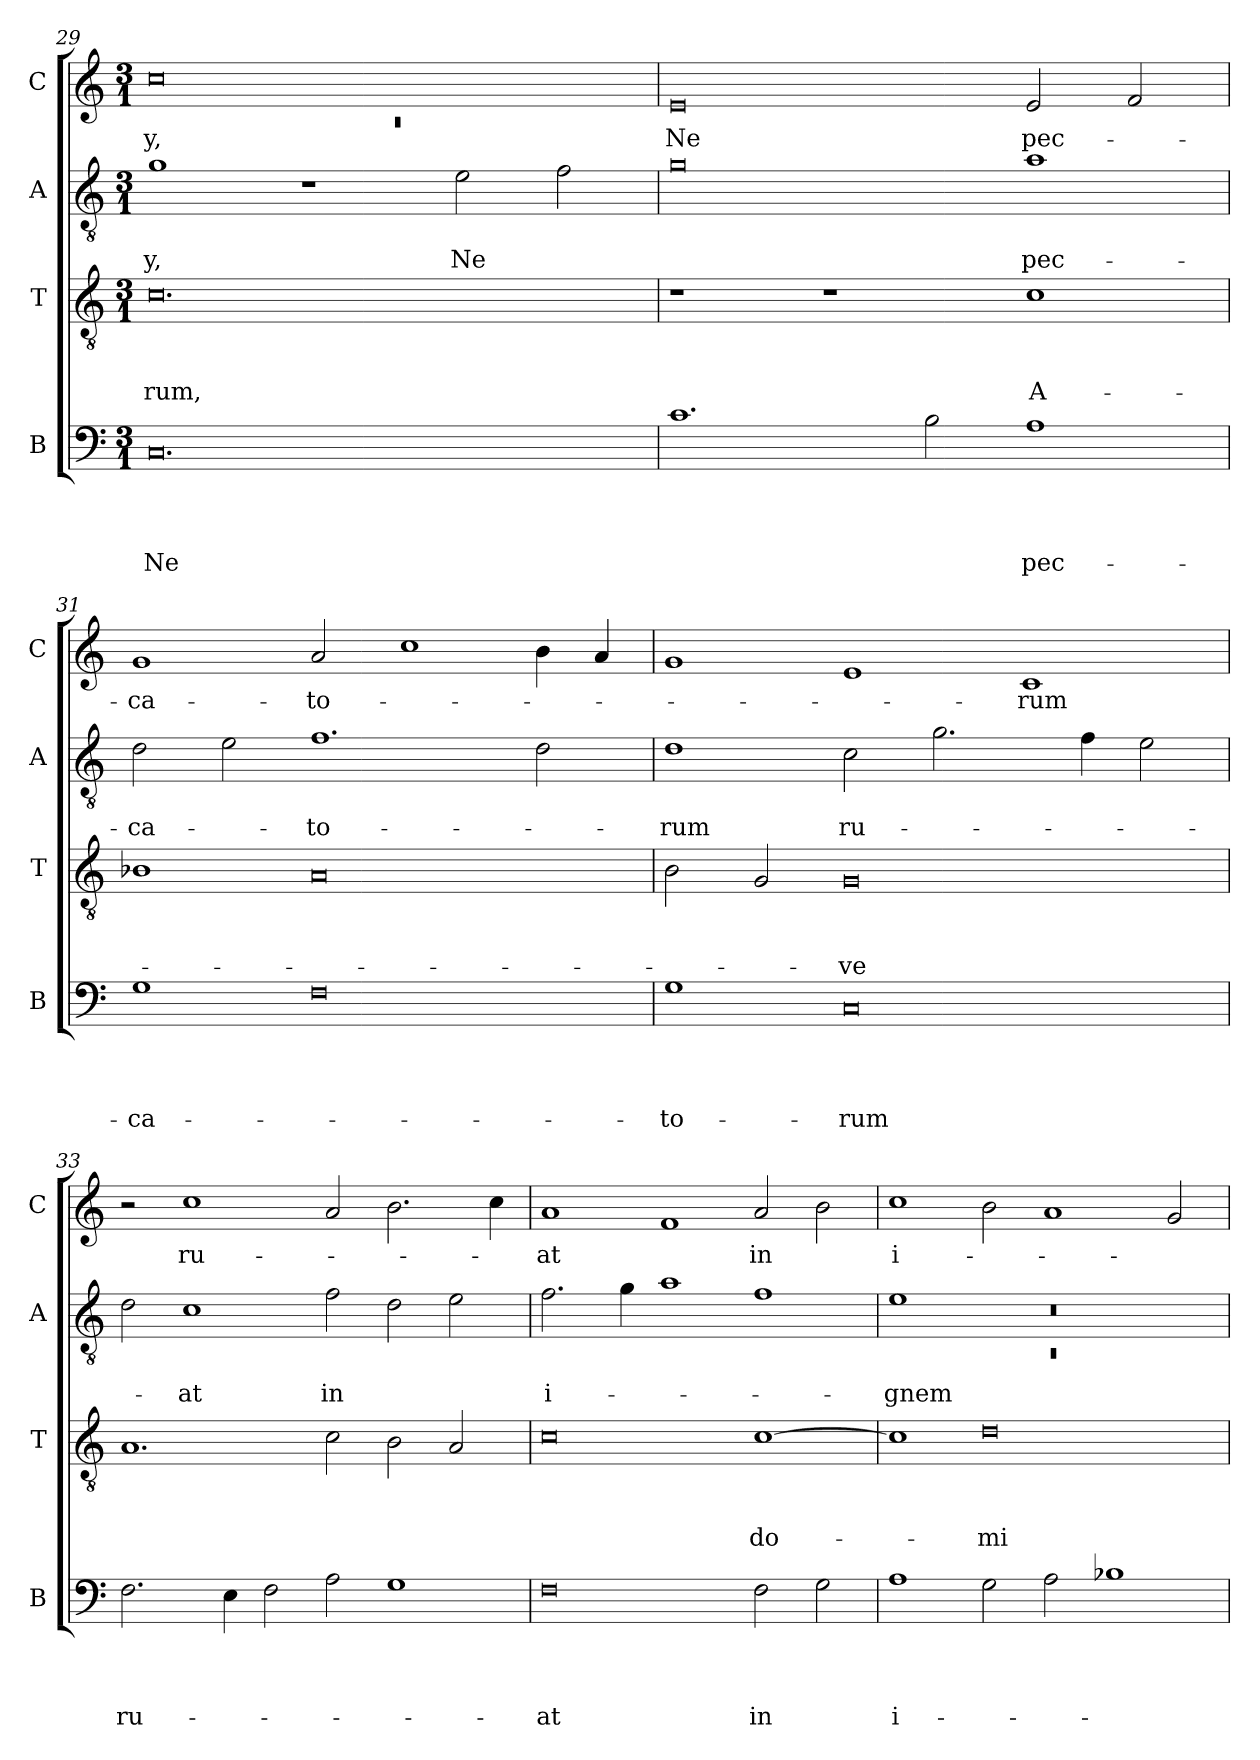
**kern	**text	**text	**text	**text	**kern	**text	**text	**text	**kern	**text	**text	**kern	**text
*part4	*part4	*part4	*part4	*part4	*part3	*part3	*part3	*part3	*part2	*part2	*part2	*part1	*part1
*staff4	*staff4	*staff4	*staff4	*staff4	*staff3	*staff3	*staff3	*staff3	*staff2	*staff2	*staff2	*staff1	*staff1
*I"B	*	*	*	*	*I"T	*	*	*	*I"A	*	*	*I"C	*
*I'B	*	*	*	*	*I'T	*	*	*	*I'A	*	*	*I'C	*
*clefF4	*	*	*	*	*clefGv2	*	*	*	*clefGv2	*	*	*clefG2	*
*k[]	*	*	*	*	*k[]	*	*	*	*k[]	*	*	*k[]	*
*C:	*	*	*	*	*C:	*	*	*	*C:	*	*	*C:	*
*M3/1	*	*	*	*	*M3/1	*	*	*	*M3/1	*	*	*M3/1	*
=29	=29	=29	=29	=29	=29	=29	=29	=29	=29	=29	=29	=29	=29
*	*	*	*	*	*	*	*	*	*	*	*	*^	*
!	!	!	!	!LO:LY:b	!	!	!	!LO:LY:b	!	!	!LO:LY:b:rj	!	!LO:N:vis=1	!LO:LY:b:rj
0.C	.	.	.	Ne	0.c	.	.	-rum,	1g	.	-y,	0cc	0.rc	-y,
.	.	.	.	.	.	.	.	.	1r	.	.	.	.	.
!	!	!	!	!	!	!	!	!	!	!	!LO:LY:b	!	!	!
.	.	.	.	.	.	.	.	.	2e\	.	Ne	1ryy	.	.
.	.	.	.	.	.	.	.	.	2f\	.	.	.	.	.
*	*	*	*	*	*	*	*	*	*	*	*	*v	*v	*
=30	=30	=30	=30	=30	=30	=30	=30	=30	=30	=30	=30	=30	=30
!	!	!	!	!	!	!	!	!	!	!	!	!	!LO:LY:b
1.c	.	.	.	.	1r	.	.	.	0g	.	.	0e	Ne
.	.	.	.	.	1r	.	.	.	.	.	.	.	.
2B\	.	.	.	.	.	.	.	.	.	.	.	.	.
!	!	!	!	!LO:LY:b	!	!	!	!LO:LY:b	!	!	!LO:LY:b	!	!LO:LY:b
1A	.	.	.	pec-	1c	.	.	A-	1a	.	pec-	2e/	pec-
.	.	.	.	.	.	.	.	.	.	.	.	2f/	.
=31	=31	=31	=31	=31	=31	=31	=31	=31	=31	=31	=31	=31	=31
!	!	!	!	!LO:LY:b	!	!	!	!	!	!	!LO:LY:b	!	!LO:LY:b
1G	.	.	.	-ca-	1B-X	.	.	.	2d\	.	-ca-	1g	-ca-
.	.	.	.	.	.	.	.	.	2e\	.	.	.	.
!	!	!	!	!	!	!	!	!	!	!	!LO:LY:b	!	!LO:LY:b
0F	.	.	.	.	0A	.	.	.	1.f	.	-to-	2a/	-to-
.	.	.	.	.	.	.	.	.	.	.	.	1cc	.
.	.	.	.	.	.	.	.	.	2d\	.	.	4b\	.
.	.	.	.	.	.	.	.	.	.	.	.	4a/	.
!!LO:PB:g=z
=32	=32	=32	=32	=32	=32	=32	=32	=32	=32	=32	=32	=32	=32
!	!	!	!	!LO:LY:b	!	!	!	!	!	!	!LO:LY:b	!	!
1G	.	.	.	-to-	2B\	.	.	.	1d	.	-rum	1g	.
.	.	.	.	.	2G/	.	.	.	.	.	.	.	.
!	!	!	!	!LO:LY:b	!	!	!	!LO:LY:b	!	!	!LO:LY:b	!	!
0C	.	.	.	-rum	0G	.	.	-ve	2c\	.	ru-	1e	.
.	.	.	.	.	.	.	.	.	2.g\	.	.	.	.
!	!	!	!	!	!	!	!	!	!	!	!	!	!LO:LY:b
.	.	.	.	.	.	.	.	.	.	.	.	1c	-rum
.	.	.	.	.	.	.	.	.	4f\	.	.	.	.
.	.	.	.	.	.	.	.	.	2e\	.	.	.	.
=33	=33	=33	=33	=33	=33	=33	=33	=33	=33	=33	=33	=33	=33
!	!	!	!	!LO:LY:b	!	!	!	!	!	!	!	!	!
2.F\	.	.	.	ru-	1.A	.	.	.	2d\	.	.	2r	.
!	!	!	!	!	!	!	!	!	!	!	!LO:LY:b	!	!LO:LY:b
.	.	.	.	.	.	.	.	.	1c	.	-at	1cc	ru-
4E\	.	.	.	.	.	.	.	.	.	.	.	.	.
2F\	.	.	.	.	.	.	.	.	.	.	.	.	.
!	!	!	!	!	!	!	!	!	!	!	!LO:LY:b	!	!
2A\	.	.	.	.	2c\	.	.	.	2f\	.	in	2a/	.
1G	.	.	.	.	2B\	.	.	.	2d\	.	.	2.b\	.
.	.	.	.	.	2A/	.	.	.	2e\	.	.	.	.
.	.	.	.	.	.	.	.	.	.	.	.	4cc\	.
=34	=34	=34	=34	=34	=34	=34	=34	=34	=34	=34	=34	=34	=34
!	!	!	!	!LO:LY:b	!	!	!	!	!	!	!LO:LY:b:rj	!	!LO:LY:b
0F	.	.	.	-at	0c	.	.	.	2.f\	.	i-	1a	-at
.	.	.	.	.	.	.	.	.	4g\	.	.	.	.
.	.	.	.	.	.	.	.	.	1a	.	.	1f	.
!	!	!	!	!LO:LY:b	!	!	!	!LO:LY:b	!	!	!	!	!LO:LY:b
2F\	.	.	.	in	[>1c	.	.	do-	1f	.	.	2a/	in
2G\	.	.	.	.	.	.	.	.	.	.	.	2b\	.
=35	=35	=35	=35	=35	=35	=35	=35	=35	=35	=35	=35	=35	=35
*	*	*	*	*	*	*	*	*	*^	*	*	*	*
*	*	*	*	*	*	*	*	*	*	*^	*	*	*	*
!	!	!	!	!LO:LY:b:rj	!	!	!	!	!	!LO:N:vis=1	!LO:N:vis=1	!	!LO:LY:b	!	!LO:LY:b:rj
1A	.	.	.	i-	1c]	.	.	.	1e	0.rC	0.r	.	-gnem	1cc	i-
!	!	!	!	!	!	!	!	!LO:LY:b	!	!	!	!	!	!	!
2G\	.	.	.	.	0d	.	.	-mi-	0ryy	.	.	.	.	2b\	.
2A\	.	.	.	.	.	.	.	.	.	.	.	.	.	1a	.
1B-X	.	.	.	.	.	.	.	.	.	.	.	.	.	.	.
.	.	.	.	.	.	.	.	.	.	.	.	.	.	2g/	.
*	*	*	*	*	*	*	*	*	*v	*v	*v	*	*	*	*
=	=	=	=	=	=	=	=	=	=	=	=	=	=
*-	*-	*-	*-	*-	*-	*-	*-	*-	*-	*-	*-	*-	*-
